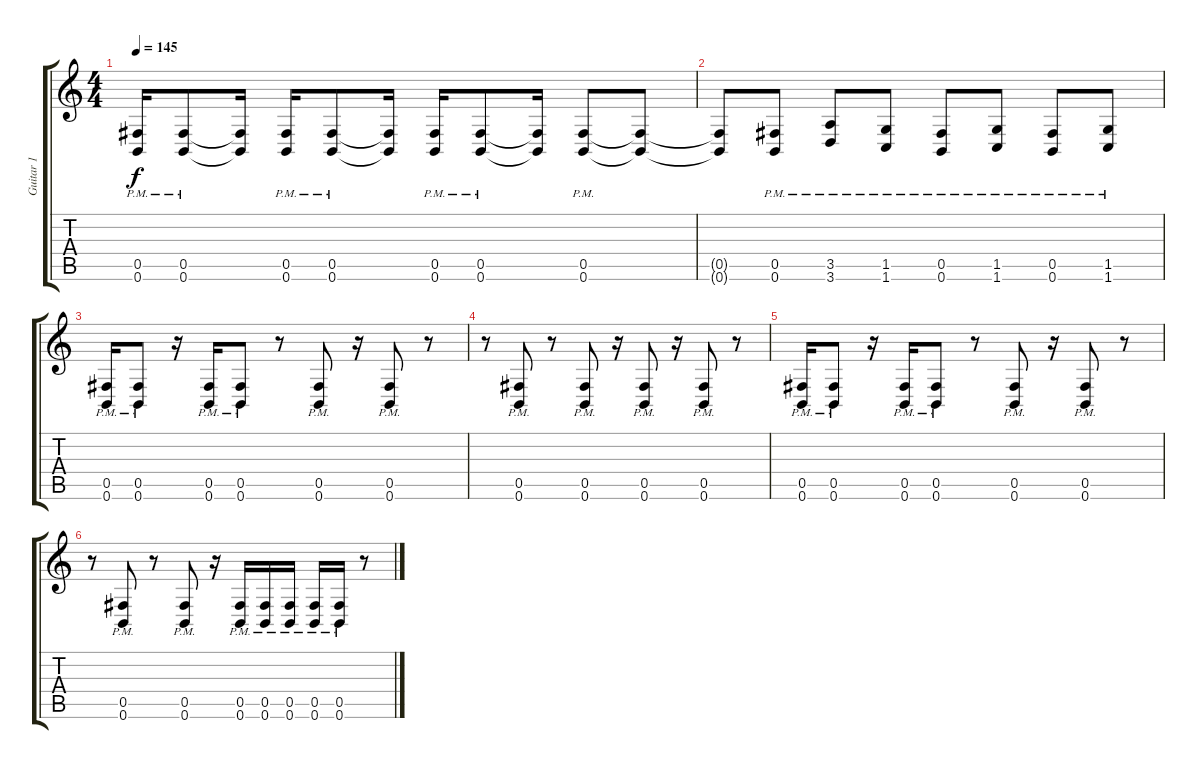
\track ("Guitar 1" "Guitar 1") {instrument distortionguitar}
\staff {score tabs}
\tuning (Db4 Ab3 E3 B2 Gb2 B1) {hide}
\ts (4 4)
\tempo 145
\clef g2
\ks c
(0.5{pm} 0.6{pm}).16{dy f} (0.5{pm} 0.6{pm}).8 (0.5{t} 0.6{t}).16 (0.5{pm} 0.6{pm}).16 (0.5{pm} 0.6{pm}).8 (0.5{t} 0.6{t}).16 (0.5{pm} 0.6{pm}).16 (0.5{pm} 0.6{pm}).8 (0.5{t} 0.6{t}).16 (0.5{pm} 0.6{pm}).8 (0.5{t} 0.6{t}).8 |
(0.5{t} 0.6{t}).8 (0.5{pm} 0.6{pm}).8 (3.5{pm} 3.6{pm}).8 (1.5{pm} 1.6{pm}).8 (0.5{pm} 0.6{pm}).8 (1.5{pm} 1.6{pm}).8 (0.5{pm} 0.6{pm}).8 (1.5{pm} 1.6{pm}).8 |
(0.5{pm} 0.6{pm}).16 (0.5{pm} 0.6{pm}).8 r.16 (0.5{pm} 0.6{pm}).16 (0.5{pm} 0.6{pm}).8 r.8 (0.5{pm} 0.6{pm}).8 r.16 (0.5{pm} 0.6{pm}).8 r.8 |
r.8 (0.5{pm} 0.6{pm}).8 r.8 (0.5{pm} 0.6{pm}).8 r.16 (0.5{pm} 0.6{pm}).8 r.16 (0.5{pm} 0.6{pm}).8 r.8 |
(0.5{pm} 0.6{pm}).16 (0.5{pm} 0.6{pm}).8 r.16 (0.5{pm} 0.6{pm}).16 (0.5{pm} 0.6{pm}).8 r.8 (0.5{pm} 0.6{pm}).8 r.16 (0.5{pm} 0.6{pm}).8 r.8 |
r.8 (0.5{pm} 0.6{pm}).8 r.8 (0.5{pm} 0.6{pm}).8 r.16 (0.5{pm} 0.6{pm}).16 (0.5{pm} 0.6{pm}).16 (0.5{pm} 0.6{pm}).16 (0.5{pm} 0.6{pm}).16 (0.5{pm} 0.6{pm}).16 r.8
